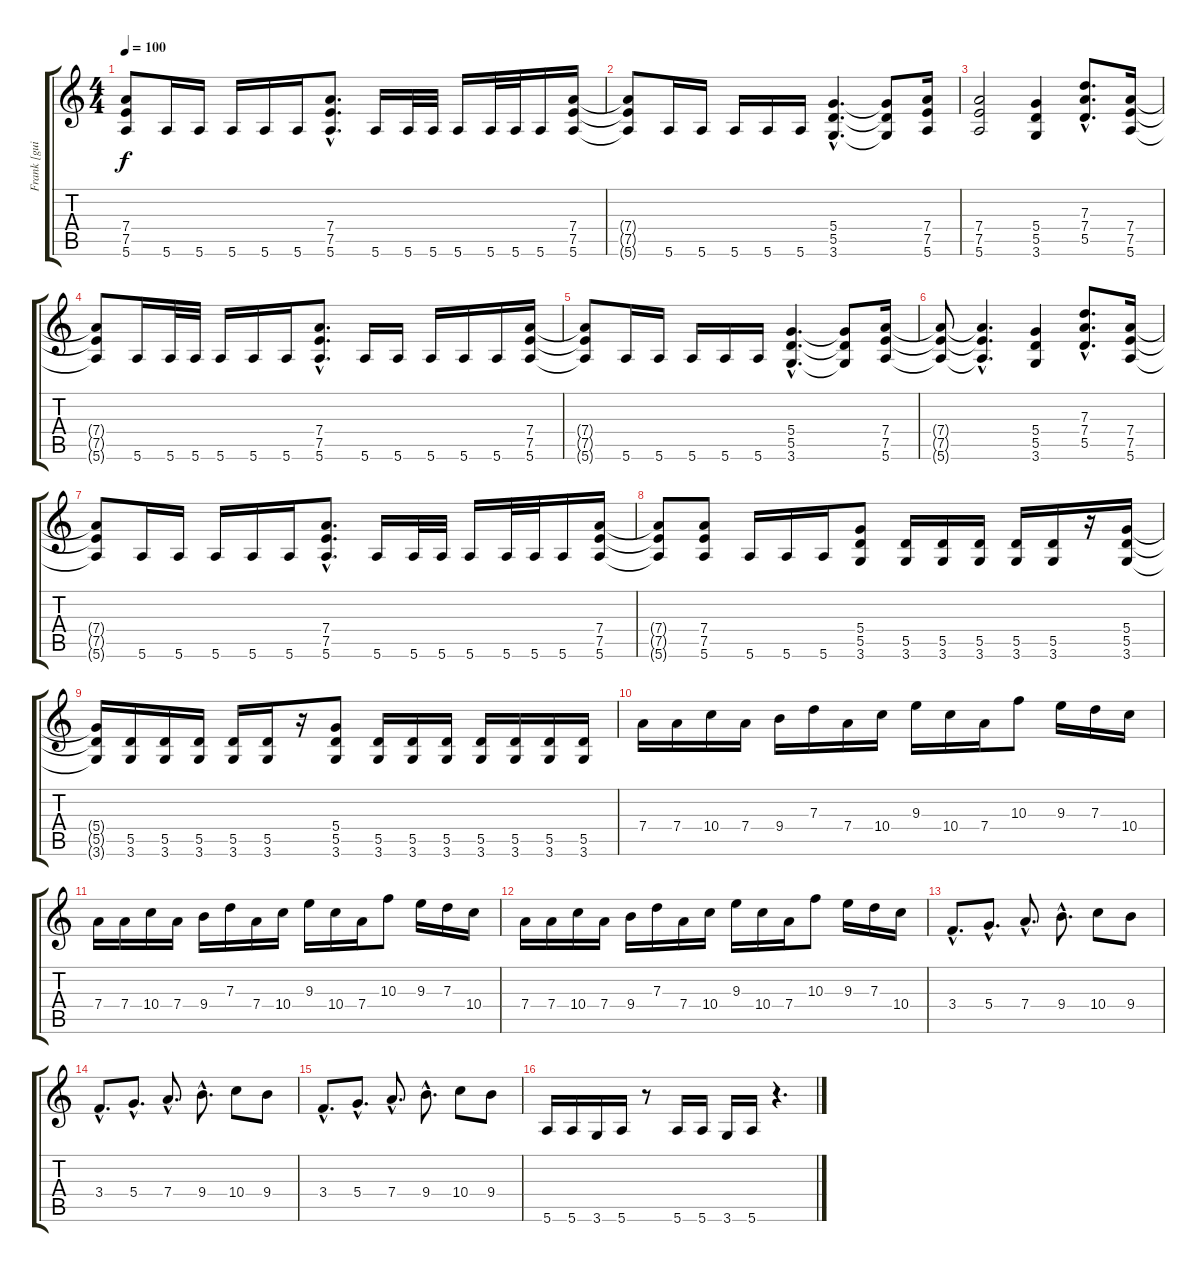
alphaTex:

\track ("Frank [guitarra]" "Frank [gui") {instrument overdrivenguitar}
\staff {score tabs}
\tuning (E4 B3 G3 D3 A2 E2) {hide}
\ts (4 4)
\tempo 100
\clef g2
\ks c
(7.4{t} 7.5{t} 5.6{t}).8{dy f} 5.6.16 5.6.16 5.6.16 5.6.16 5.6.16 (7.4{hac} 7.5{hac} 5.6{hac}).8{d} 5.6.16 5.6.32 5.6.32 5.6.16 5.6.32 5.6.32 5.6.16 (7.4 7.5 5.6).16 |
(7.4{t} 7.5{t} 5.6{t}).8 5.6.16 5.6.16 5.6.16 5.6.16 5.6.16 (5.4{hac} 5.5{hac} 3.6{hac}).4{d} (5.4{t} 5.5{t} 3.6{t}).8 (7.4 7.5 5.6).16 |
(7.4 7.5 5.6).2 (5.4 5.5 3.6).4 (7.3{hac} 7.4{hac} 5.5{hac}).8{d} (7.4 7.5 5.6).16 |
(7.4{t} 7.5{t} 5.6{t}).8 5.6.16 5.6.32 5.6.32 5.6.16 5.6.16 5.6.16 (7.4{hac} 7.5{hac} 5.6{hac}).8{d} 5.6.16 5.6.16 5.6.16 5.6.16 5.6.16 (7.4 7.5 5.6).16 |
(7.4{t} 7.5{t} 5.6{t}).8 5.6.16 5.6.16 5.6.16 5.6.16 5.6.16 (5.4{hac} 5.5{hac} 3.6{hac}).4{d} (5.4{t} 5.5{t} 3.6{t}).8 (7.4 7.5 5.6).16 |
(7.4{t} 7.5{t} 5.6{t}).8 (7.4{hac t} 7.5{hac t} 5.6{hac t}).4{d} (5.4 5.5 3.6).4 (7.3{hac} 7.4{hac} 5.5{hac}).8{d} (7.4 7.5 5.6).16 |
(7.4{t} 7.5{t} 5.6{t}).8 5.6.16 5.6.16 5.6.16 5.6.16 5.6.16 (7.4{hac} 7.5{hac} 5.6{hac}).8{d} 5.6.16 5.6.32 5.6.32 5.6.16 5.6.32 5.6.32 5.6.16 (7.4 7.5 5.6).16 |
(7.4{t} 7.5{t} 5.6{t}).8 (7.4 7.5 5.6).8 5.6.16 5.6.16 5.6.16 (5.4 5.5 3.6).8 (5.5 3.6).16 (5.5 3.6).16 (5.5 3.6).16 (5.5 3.6).16 (5.5 3.6).16 r.16 (5.4 5.5 3.6).16 |
(5.4{t} 5.5{t} 3.6{t}).16 (5.5 3.6).16 (5.5 3.6).16 (5.5 3.6).16 (5.5 3.6).16 (5.5 3.6).16 r.16 (5.4 5.5 3.6).8 (5.5 3.6).16 (5.5 3.6).16 (5.5 3.6).16 (5.5 3.6).16 (5.5 3.6).16 (5.5 3.6).16 (5.5 3.6).16 |
7.4.16 7.4.16 10.4.16 7.4.16 9.4.16 7.3.16 7.4.16 10.4.16 9.3.16 10.4.16 7.4.16 10.3.8 9.3.16 7.3.16 10.4.16 |
7.4.16 7.4.16 10.4.16 7.4.16 9.4.16 7.3.16 7.4.16 10.4.16 9.3.16 10.4.16 7.4.16 10.3.8 9.3.16 7.3.16 10.4.16 |
7.4.16 7.4.16 10.4.16 7.4.16 9.4.16 7.3.16 7.4.16 10.4.16 9.3.16 10.4.16 7.4.16 10.3.8 9.3.16 7.3.16 10.4.16 |
3.4{hac}.8{d} 5.4{hac}.8{d} 7.4{hac}.8{d} 9.4{hac}.8{d} 10.4.8 9.4.8 |
3.4{hac}.8{d} 5.4{hac}.8{d} 7.4{hac}.8{d} 9.4{hac}.8{d} 10.4.8 9.4.8 |
3.4{hac}.8{d} 5.4{hac}.8{d} 7.4{hac}.8{d} 9.4{hac}.8{d} 10.4.8 9.4.8 |
5.6.16 5.6.16 3.6.16 5.6.16 r.8 5.6.16 5.6.16 3.6.16 5.6.16 r.4{d}
